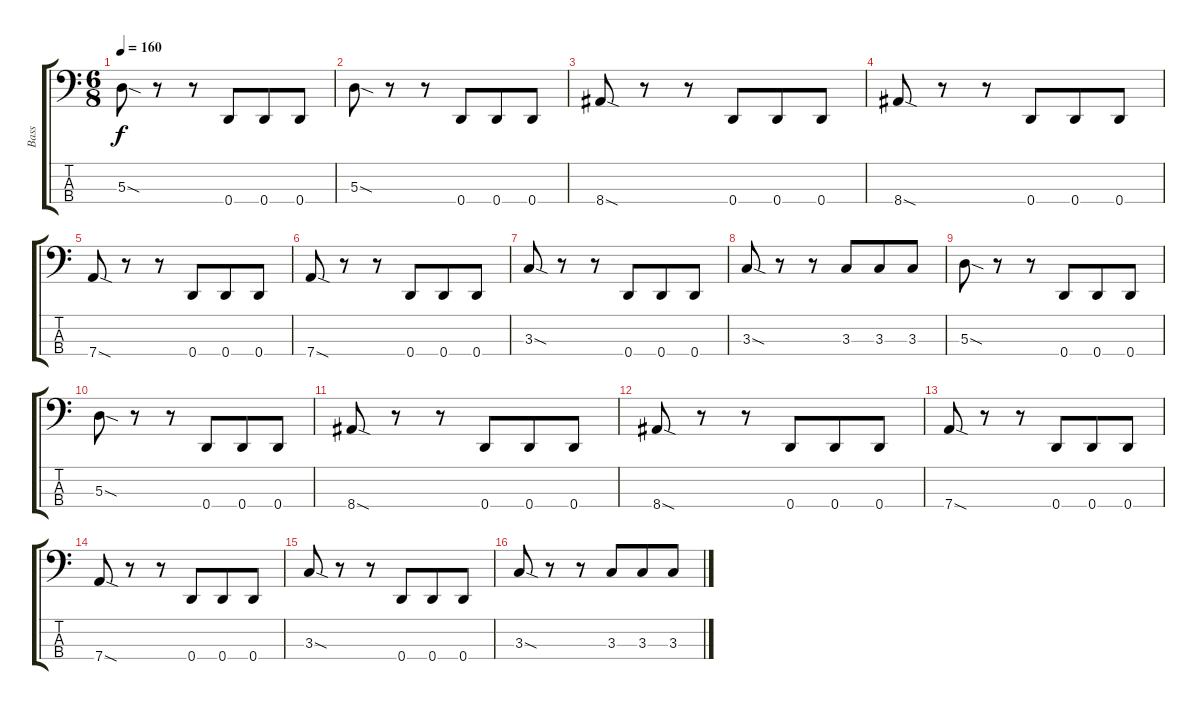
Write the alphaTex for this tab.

\track ("Bass" "Bass") {instrument electricbassfinger}
\staff {score tabs}
\tuning (G2 D2 A1 D1) {hide}
\ts (6 8)
\tempo 160
\clef f4
\ks c
5.3{sod}.8{dy f} r.8 r.8 0.4.8 0.4.8 0.4.8 |
5.3{sod}.8 r.8 r.8 0.4.8 0.4.8 0.4.8 |
8.4{sod}.8 r.8 r.8 0.4.8 0.4.8 0.4.8 |
8.4{sod}.8 r.8 r.8 0.4.8 0.4.8 0.4.8 |
7.4{sod}.8 r.8 r.8 0.4.8 0.4.8 0.4.8 |
7.4{sod}.8 r.8 r.8 0.4.8 0.4.8 0.4.8 |
3.3{sod}.8 r.8 r.8 0.4.8 0.4.8 0.4.8 |
3.3{sod}.8 r.8 r.8 3.3.8 3.3.8 3.3.8 |
5.3{sod}.8 r.8 r.8 0.4.8 0.4.8 0.4.8 |
5.3{sod}.8 r.8 r.8 0.4.8 0.4.8 0.4.8 |
8.4{sod}.8 r.8 r.8 0.4.8 0.4.8 0.4.8 |
8.4{sod}.8 r.8 r.8 0.4.8 0.4.8 0.4.8 |
7.4{sod}.8 r.8 r.8 0.4.8 0.4.8 0.4.8 |
7.4{sod}.8 r.8 r.8 0.4.8 0.4.8 0.4.8 |
3.3{sod}.8 r.8 r.8 0.4.8 0.4.8 0.4.8 |
3.3{sod}.8 r.8 r.8 3.3.8 3.3.8 3.3.8
